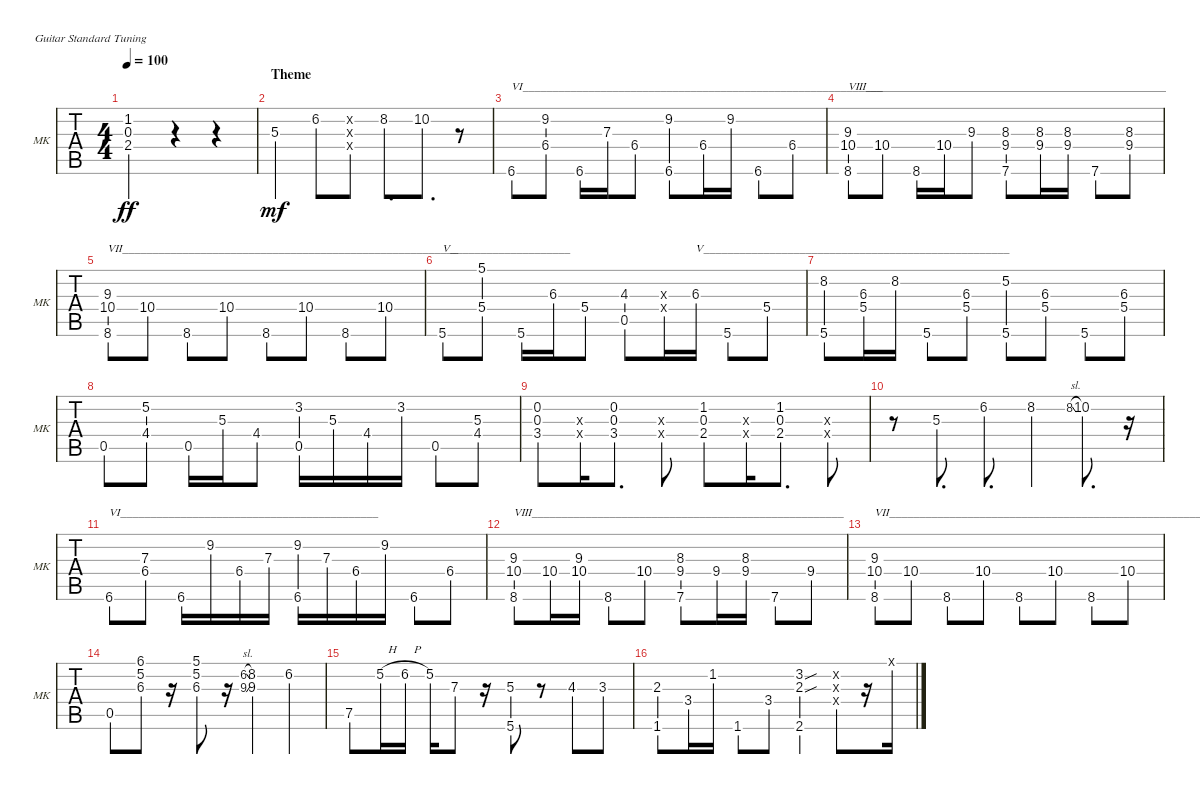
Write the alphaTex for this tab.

\bracketExtendMode groupsimilarinstruments
\singleTrackTrackNamePolicy allsystems
\multiTrackTrackNamePolicy allsystems
\firstSystemTrackNameOrientation horizontal
\otherSystemsTrackNameOrientation horizontal
\track ("Mark Knopfler" "MK") {instrument acousticguitarsteel}
\staff {tabs}
\tuning (E4 B3 G3 D3 A2 E2)
\ts (4 4)
\scale
0.496455
\tempo 100
\accidentals auto
\clef g2
\ottava regular
\simile none
\scale
0.491651
\ks c
(1.2 0.3 2.4).2{dy ff} r.4 r.4 |
\section ("" "Theme")
\scale
0.521193
\scale
0.477087 5.3.4{dy mf} 6.2.8 (0.2{x} 0.3{x} 0.4{x}).8 8.2.8{d} 10.2.8{d} r.8 |
\scale
0.478963
\scale
0.52293 6.6.8{txt "VI____________________________________________________________"} (9.2 6.4).8 6.6.16 7.3.16 6.4.8 (9.2 6.6).8 6.4.16 9.2.16 6.6.8 6.4.8 |
\scale
0.487684
\scale
0.498682 (9.3 10.4 8.6).8{txt "VIII__________________________________________________"} 10.4.8 8.6.16 10.4.16 9.3.8 (8.3 9.4 7.6).8 (8.3 9.4).16 (8.3 9.4).16 7.6.8 (8.3 9.4).8 |
\scale
0.512102
\scale
0.500978 (9.3 10.4 8.6).8{txt "VII________________________________________________________"} 10.4.8 8.6.8 10.4.8 8.6.8 10.4.8 8.6.8 10.4.8 |
\scale
0.522908 5.6.8{txt "V____________________"} (5.1 5.4).8 5.6.16 6.3.16 5.4.8 (4.3 0.5).8 (0.3{x} 5.4{x}).16 6.3.16{txt "V___________________________________________________"} 5.6.8 5.4.8 |
\scale
0.477102 (8.2 5.6).8 (6.3 5.4).16 8.2.16 5.6.8 (6.3 5.4).8 (5.2 5.6).8 (6.3 5.4).8 5.6.8 (6.3 5.4).8 |
\scale
0.49593 0.5.8 (5.2 4.4).8 0.5.16 5.3.16 4.4.8 (3.2 0.5).16 5.3.16 4.4.16 3.2.16 0.5.8 (5.3 4.4).8 |
\scale
0.503982
\scale
0.360458 (0.2 0.3 3.4).8 (0.3{x} 0.4{x}).16 (0.2 0.3 3.4).8{d} (0.3{x} 0.4{x}).8 (1.2 0.3 2.4).8 (0.3{x} 0.4{x}).16 (1.2 0.3 2.4).8{d} (0.3{x} 0.4{x}).8 |
\scale
0.489114
\scale
0.26639 r.8 5.3.8{d} 6.2.8{d} 8.2.4 8.2{sl}.8{gr} 10.2.8{d} r.16 |
\scale
0.51068
\scale
0.37295 6.6.8{txt "VI___________________________________________"} (7.3 6.4).8 6.6.16 9.2.16 6.4.16 7.3.16 (9.2 6.6).16 7.3.16 6.4.16 9.2.16 6.6.8 6.4.8 |
\scale
0.514857
\scale
0.508684 (9.3 10.4 8.6).8{txt "VIII____________________________________________________"} 10.4.16 (9.3 10.4).16 8.6.8 10.4.8 (8.3 9.4 7.6).8 9.4.16 (8.3 9.4).16 7.6.8 9.4.8 |
\scale
0.485074
\scale
0.491016 (9.3 10.4 8.6).8{txt "VII______________________________________________________"} 10.4.8 8.6.8 10.4.8 8.6.8 10.4.8 8.6.8 10.4.8 |
\scale
0.476152
\scale
0.355273 0.5.8 (6.1 5.2 6.3).8 r.16 (5.1 5.2 6.3).8 r.16 (6.2{sl} 9.3{sl}).8{gr onbeat} (8.2 9.3).4 6.2.4 |
\scale
0.523296
\scale
0.330195 7.5.8 5.2{h}.16 6.2{h}.16 5.2.16 7.3.8 r.16 (5.3 5.6).8 r.8 4.3.8 3.3.8 |
\scale
0.478766
\scale
0.31453 (2.3 1.6).8 3.4.16 1.2.16 1.6.8 3.4.8 (3.2{sou} 2.3{sou} 2.6).4 (0.2{x} 0.3{x} 0.4{x}).8 r.16 0.1{x}.16
